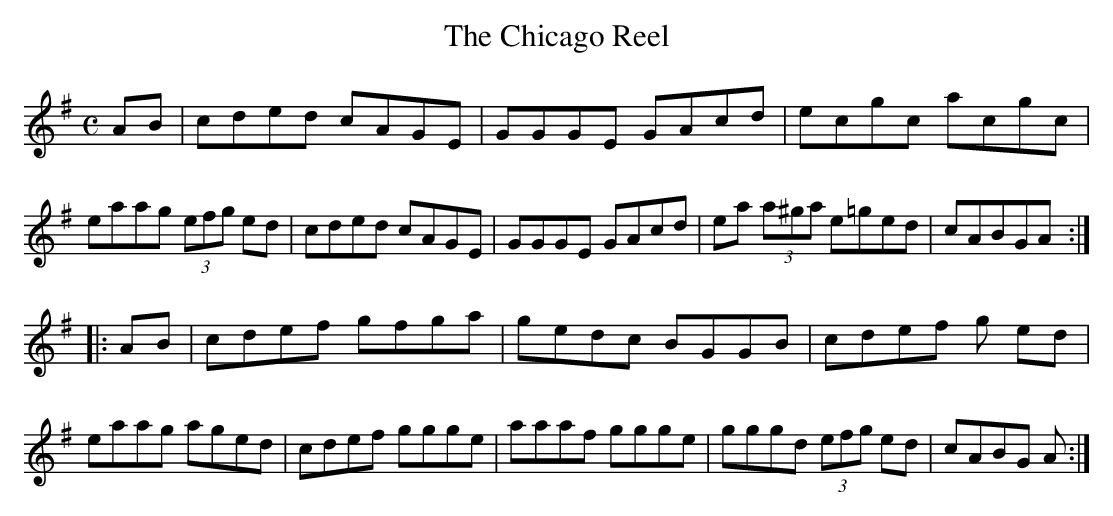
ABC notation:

X:1
T:The Chicago Reel
M:C
L:1/8
K:G
AB |\
cded cAGE | GGGE GAcd | ecgc acgc | eaag (3efg ed |\
cded cAGE | GGGE GAcd | ea (3a^ga e=ged | cABGA :|
|: AB |\
cdef gfga | gedc BGGB | cdef g ed | eaag aged |\
cdef ggge | aaaf ggge | gggd (3efg ed | cABG A :|
